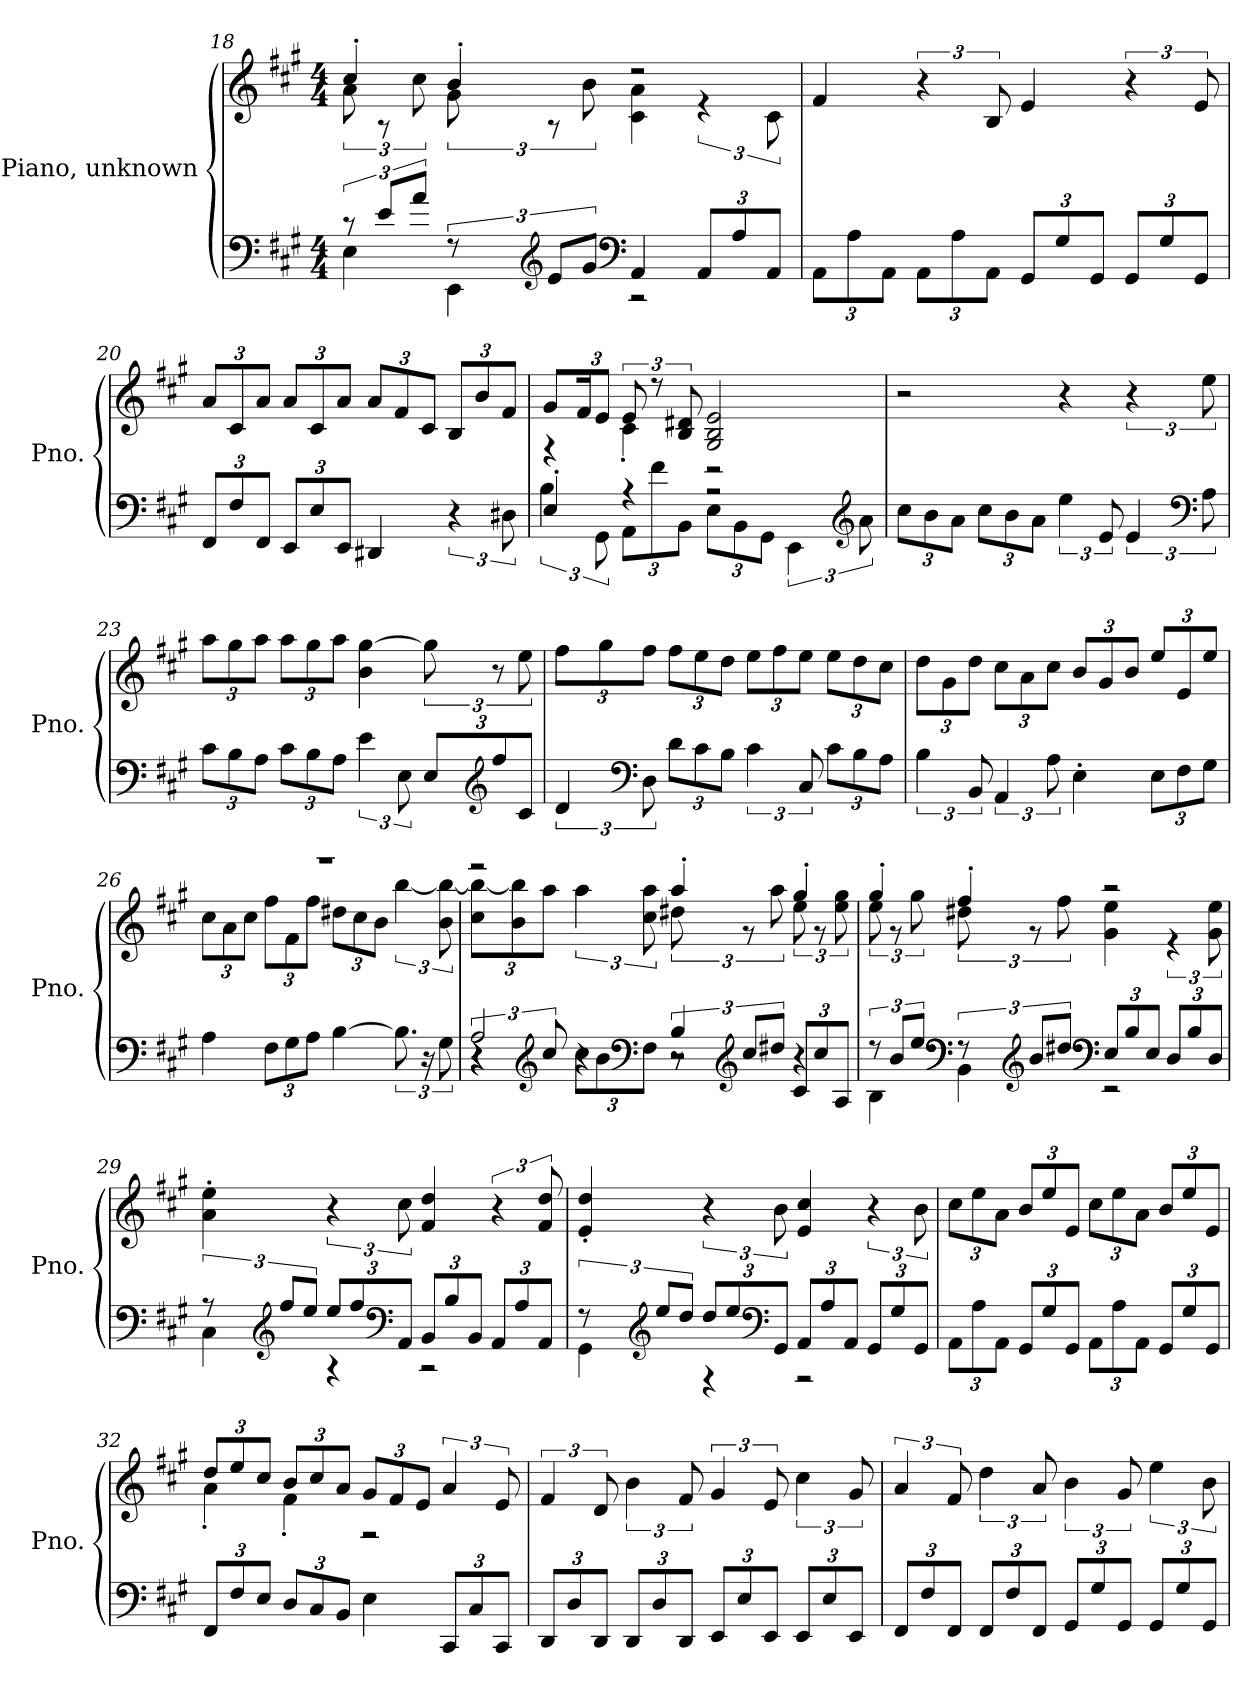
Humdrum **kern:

**kern	**kern
*part1	*part1
*staff2	*staff1
*I"Piano, unknown	*
*I'Pno.	*
*clefF4	*clefG2
*k[f#c#g#]	*k[f#c#g#]
*M4/4	*M4/4
=18	=18
*^	*^
12r	4E\	4cc#'/	12a\
12e/L	.	.	12r
12a/J	.	.	12cc#\
12r	4EE\	4b'/	12g#\
*clefG2	*	*	*
12e/L	.	.	12r
12g#/J	.	.	12b\
*clefF4	*	*	*
4AA/	2r	2r	4c#\ 4a\
*Xbrackettup	*	*	*
12AA/L	.	.	6r
12A/	.	.	.
12AA/J	.	.	12c#\
*v	*v	*	*
*	*v	*v
!!LO:LB:g=z
=19	=19
12AA\L	4f#/
12A\	.
12AA\J	.
12AA\L	6r
12A\	.
12AA\J	12B/
12GG#/L	4e/
12G#/	.
12GG#/J	.
12GG#/L	6r
12G#/	.
12GG#/J	12e/
=20	=20
*	*Xbrackettup
12FF#/L	12a/L
12F#/	12c#/
12FF#/J	12a/J
12EE/L	12a/L
12E/	12c#/
12EE/J	12a/J
4DD#X/	12a/L
.	12f#/
.	12c#/J
*brackettup	*
6r	12B/L
.	12b/
12D#X\	12f#/J
=21	=21
*^	*^
4E'/	6B\	8g#/L	4r
.	.	24f#/K	.
.	12GG#\	12e/J	.
*	*Xbrackettup	*brackettup	*
4r	12AA\L	12e/	4c#'\
.	12f#\	12r	.
.	12BB\J	12B/ 12d#X/	.
2r	12E\L	2G#/ 2B/ 2e/	2r
.	12BB\	.	.
.	12GG#\J	.	.
*	*brackettup	*	*
.	6EE\	.	.
*clefG2	*	*	*
.	12a\	.	.
*v	*v	*	*
*	*v	*v
!!LO:LB:g=z
=22	=22
*Xbrackettup	*
12cc#\L	2r
12b\	.
12a\J	.
12cc#\L	.
12b\	.
12a\J	.
*brackettup	*
6ee\	4r
12e/	.
6e/	6r
*clefF4	*
12A\	12ee\
=23	=23
*Xbrackettup	*Xbrackettup
12c#\L	12aa\L
12B\	12gg#\
12A\J	12aa\J
12c#\L	12aa\L
12B\	12gg#\
12A\J	12aa\J
*brackettup	*
6e\	4b\ [4gg#\
12E\	.
*Xbrackettup	*brackettup
12E/L	12gg#\]
*clefG2	*
12ff#/	12r
12c#/J	12ee\
=24	=24
*brackettup	*Xbrackettup
6d/	12ff#\L
.	12gg#\
*clefF4	*
12D\	12ff#\J
*Xbrackettup	*
12d\L	12ff#\L
12c#\	12ee\
12B\J	12dd\J
*brackettup	*
6c#\	12ee\L
.	12ff#\
12C#/	12ee\J
*Xbrackettup	*
12c#\L	12ee\L
12B\	12dd\
12A\J	12cc#\J
!!LO:LB:g=z
=25	=25
*brackettup	*
6B\	12dd\L
.	12g#\
12BB/	12dd\J
6AA/	12cc#\L
.	12a\
12A\	12cc#\J
4E'\	12b/L
.	12g#/
.	12b/J
*Xbrackettup	*
12E\L	12ee/L
12F#\	12e/
12G#\J	12ee/J
=26	=26
*	*^
4A\	1r	12cc#\L
.	.	12a\
.	.	12cc#\J
12F#\L	.	12ff#\L
12G#\	.	12f#\
12A\J	.	12ff#\J
[4B\	.	12dd#X\L
.	.	12cc#\
.	.	12b\J
*brackettup	*	*brackettup
12.B\]	.	[6bb\
24r	.	.
12G#\	.	12b\ 12bb\_
!!LO:LB:g=z	!!
=27	=27	=27
*^	*	*
*	*^	*	*
*	*	*	*	*Xbrackettup
6r	4r	2A/	2r	12cc#\ 12bb\_L
.	.	.	.	12b\ 12bb\]
*clefG2	*	*	*	*
12cc#/	.	.	.	12aa\J
*	*Xbrackettup	*	*	*brackettup
4r	12cc#\L	.	.	6aa\
.	12b\	.	.	.
*clefF4	*	*	*	*
.	12F#\J	.	.	12cc#\ 12aa\
*brackettup	*	*	*	*
12r	2r	4B/	4aa'/	12dd#X\
*clefG2	*	*	*	*
12cc#/L	.	.	.	12r
12dd#X/J	.	.	.	12aa\
*Xbrackettup	*	*	*	*
12c#/L	.	4r	4gg#'/	12ee\
12cc#/	.	.	.	12r
12A/J	.	.	.	12ee\ 12gg#\
*v	*v	*v	*	*
=28	=28	=28
*brackettup	*	*
*^	*	*
12r	4B\	4gg#'/	12ee\
12b/L	.	.	12r
12ee/J	.	.	12gg#\
*clefF4	*	*	*
12r	4BB\	4ff#'/	12dd#X\
*clefG2	*	*	*
12b/L	.	.	12r
12dd#X/J	.	.	12ff#\
*clefF4	*	*	*
*Xbrackettup	*	*	*
12E/L	2r	2r	4g#\ 4ee\
12B/	.	.	.
12E/J	.	.	.
12D/L	.	.	6r
12B/	.	.	.
12D/J	.	.	12g#\ 12ee\
*	*	*v	*v
!!LO:LB:g=z
=29	=29	=29
*brackettup	*	*
12r	4C#\	4a\' 4ee\'
*clefG2	*	*
12ff#/L	.	.
12ee/J	.	.
*Xbrackettup	*	*
12ee/L	4r	6r
12ff#/	.	.
*clefF4	*	*
12AA/J	.	12cc#\
12BB/L	2r	4f#/ 4dd/
12B/	.	.
12BB/J	.	.
12AA/L	.	6r
12A/	.	.
12AA/J	.	12f#/ 12dd/
=30	=30	=30
*brackettup	*	*
12r	4GG#\	4e/' 4dd/'
*clefG2	*	*
12ee/L	.	.
12dd/J	.	.
*Xbrackettup	*	*
12dd/L	4r	6r
12ee/	.	.
*clefF4	*	*
12GG#/J	.	12b\
12AA/L	2r	4e/ 4cc#/
12A/	.	.
12AA/J	.	.
12GG#/L	.	6r
12G#/	.	.
12GG#/J	.	12b\
*v	*v	*
=31	=31
*	*Xbrackettup
12AA\L	12cc#\L
12A\	12ee\
12AA\J	12a\J
12GG#/L	12b/L
12G#/	12ee/
12GG#/J	12e/J
12AA\L	12cc#\L
12A\	12ee\
12AA\J	12a\J
12GG#/L	12b/L
12G#/	12ee/
12GG#/J	12e/J
!!LO:PB:g=z
=32	=32
*	*^
12FF#/L	12dd/L	4a'\
12F#/	12ee/	.
12E/J	12cc#/J	.
12D/L	12b/L	4f#'\
12C#/	12cc#/	.
12BB/J	12a/J	.
4E\	12g#/L	2r
.	12f#/	.
.	12e/J	.
*	*brackettup	*
12CC#/L	6a/	.
12C#/	.	.
12CC#/J	12e/	.
*	*v	*v
=33	=33
12DD/L	6f#/
12D/	.
12DD/J	12d/
12DD/L	6b\
12D/	.
12DD/J	12f#/
12EE/L	6g#/
12E/	.
12EE/J	12e/
12EE/L	6cc#\
12E/	.
12EE/J	12g#/
=34	=34
12FF#/L	6a/
12F#/	.
12FF#/J	12f#/
12FF#/L	6dd\
12F#/	.
12FF#/J	12a/
12GG#/L	6b\
12G#/	.
12GG#/J	12g#/
12GG#/L	6ee\
12G#/	.
12GG#/J	12b\
=	=
*-	*-
